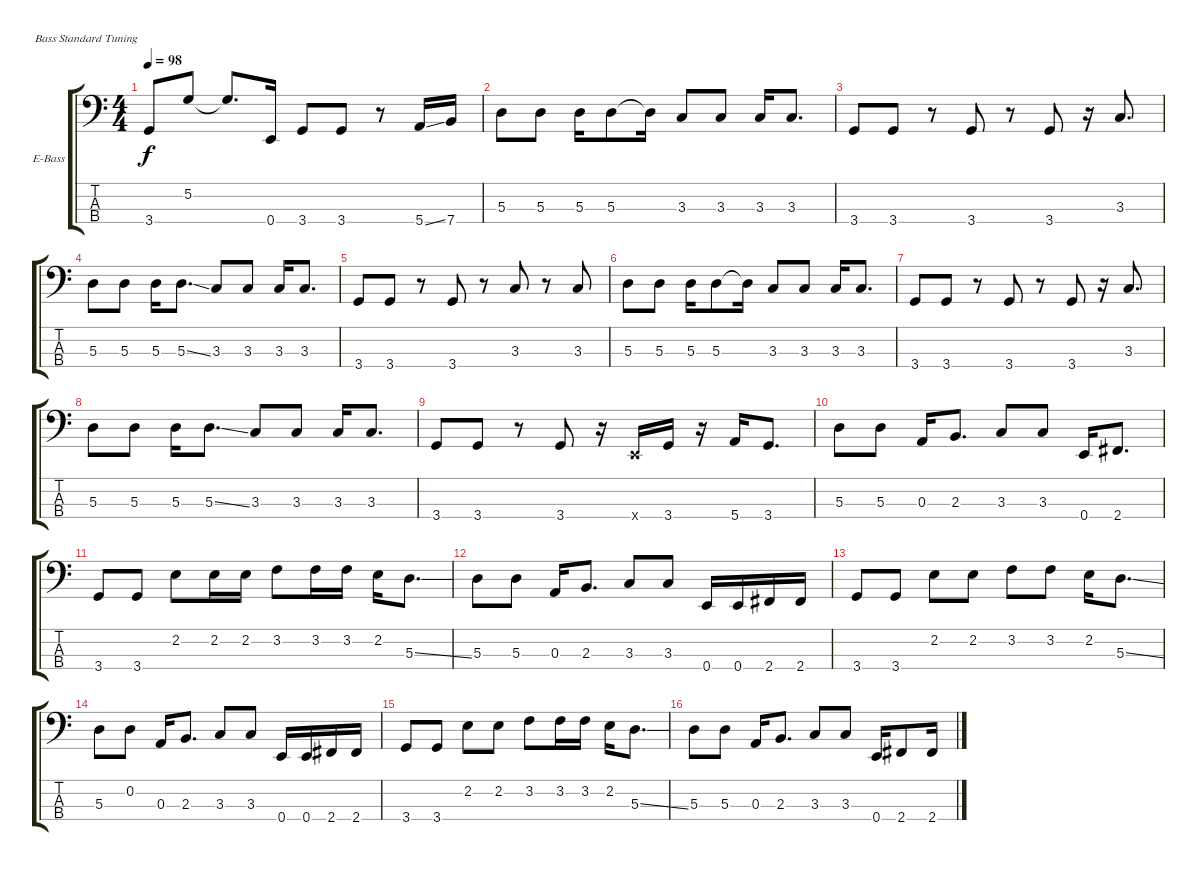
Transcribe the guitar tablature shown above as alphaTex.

\bracketExtendMode groupsimilarinstruments
\firstSystemTrackNameOrientation horizontal
\otherSystemsTrackNameOrientation horizontal
\track ("Bass guitar" "E-Bass") {instrument electricbassfinger}
\staff {score tabs}
\tuning (G2 D2 A1 E1)
\ts (4 4)
\tempo 98
\clef f4
\ks c
3.4.8{dy f} 5.2.8 5.2{t}.8{d} 0.4.16 3.4.8 3.4.8 r.8 5.4{ss}.16 7.4.16 |
5.3.8 5.3.8 5.3.16 5.3.8 5.3{t}.16 3.3.8 3.3.8 3.3.16 3.3.8{d} |
3.4.8 3.4.8 r.8 3.4.8 r.8 3.4.8 r.16 3.3.8{d} |
5.3.8 5.3.8 5.3.16 5.3{ss}.8{d} 3.3.8 3.3.8 3.3.16 3.3.8{d} |
3.4.8 3.4.8 r.8 3.4.8 r.8 3.3.8 r.8 3.3.8 |
5.3.8 5.3.8 5.3.16 5.3.8 5.3{t}.16 3.3.8 3.3.8 3.3.16 3.3.8{d} |
3.4.8 3.4.8 r.8 3.4.8 r.8 3.4.8 r.16 3.3.8{d} |
5.3.8 5.3.8 5.3.16 5.3{ss}.8{d} 3.3.8 3.3.8 3.3.16 3.3.8{d} |
3.4.8 3.4.8 r.8 3.4.8 r.16 0.4{x}.16 3.4.16 r.16 5.4.16 3.4.8{d} |
5.3.8 5.3.8 0.3.16 2.3.8{d} 3.3.8 3.3.8 0.4.16 2.4.8{d} |
3.4.8 3.4.8 2.2.8 2.2.16 2.2.16 3.2.8 3.2.16 3.2.16 2.2.16 5.3{ss}.8{d} |
5.3.8 5.3.8 0.3.16 2.3.8{d} 3.3.8 3.3.8 0.4.16 0.4.16 2.4.16 2.4.16 |
3.4.8 3.4.8 2.2.8 2.2.8 3.2.8 3.2.8 2.2.16 5.3{ss}.8{d} |
5.3.8 0.2.8 0.3.16 2.3.8{d} 3.3.8 3.3.8 0.4.16 0.4.16 2.4.16 2.4.16 |
3.4.8 3.4.8 2.2.8 2.2.8 3.2.8 3.2.16 3.2.16 2.2.16 5.3{ss}.8{d} |
5.3.8 5.3.8 0.3.16 2.3.8{d} 3.3.8 3.3.8 0.4.16 2.4.8 2.4{ss}.16
